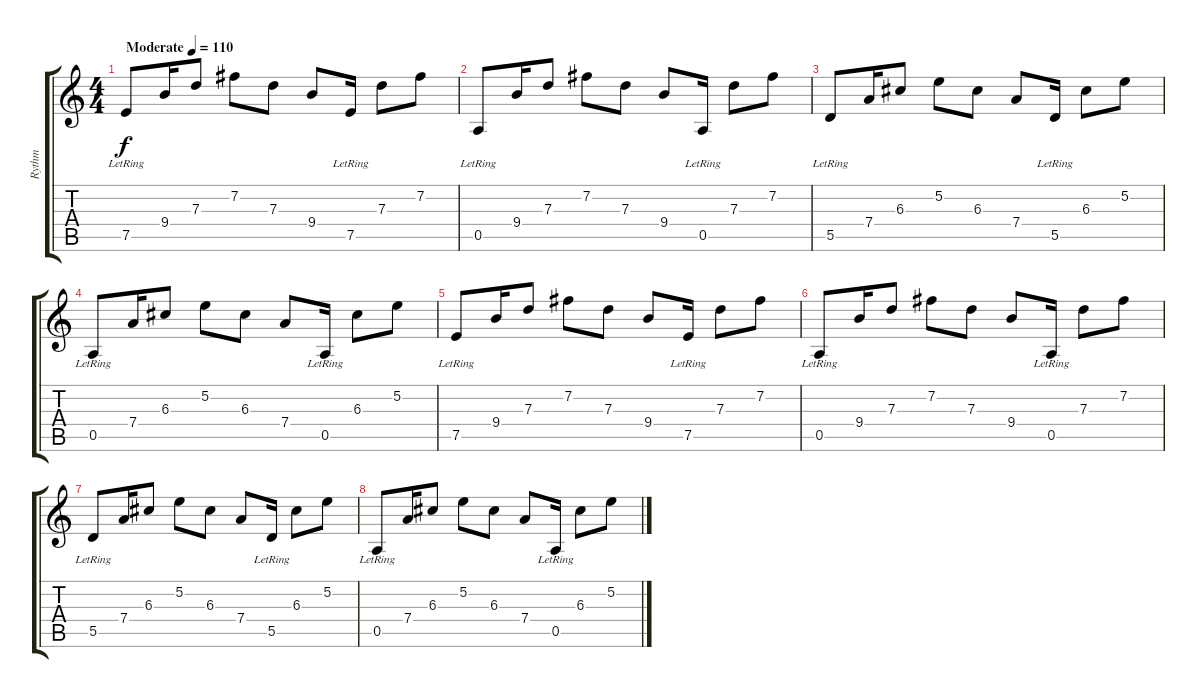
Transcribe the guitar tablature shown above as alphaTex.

\track ("Rythm" "Rythm") {instrument acousticguitarnylon}
\staff {score tabs}
\tuning (E4 B3 G3 D3 A2 E2) {hide}
\ts (4 4)
\tempo (110 "Moderate")
\clef g2
\ks c
7.5{lr}.8{dy f balance 3 instrument acousticguitarnylon} 9.4.16 7.3.8 7.2.8 7.3.8 9.4.8 7.5{lr}.16 7.3.8 7.2.8 |
0.5{lr}.8 9.4.16 7.3.8 7.2.8 7.3.8 9.4.8 0.5{lr}.16 7.3.8 7.2.8 |
5.5{lr}.8 7.4.16 6.3.8 5.2.8 6.3.8 7.4.8 5.5{lr}.16 6.3.8 5.2.8 |
0.5{lr}.8 7.4.16 6.3.8 5.2.8 6.3.8 7.4.8 0.5{lr}.16 6.3.8 5.2.8 |
7.5{lr}.8{volume 10 balance 3} 9.4.16 7.3.8 7.2.8 7.3.8 9.4.8 7.5{lr}.16 7.3.8 7.2.8 |
0.5{lr}.8 9.4.16 7.3.8 7.2.8 7.3.8 9.4.8 0.5{lr}.16 7.3.8 7.2.8 |
5.5{lr}.8 7.4.16 6.3.8 5.2.8 6.3.8 7.4.8 5.5{lr}.16 6.3.8 5.2.8 |
0.5{lr}.8 7.4.16 6.3.8 5.2.8 6.3.8 7.4.8 0.5{lr}.16 6.3.8 5.2.8
